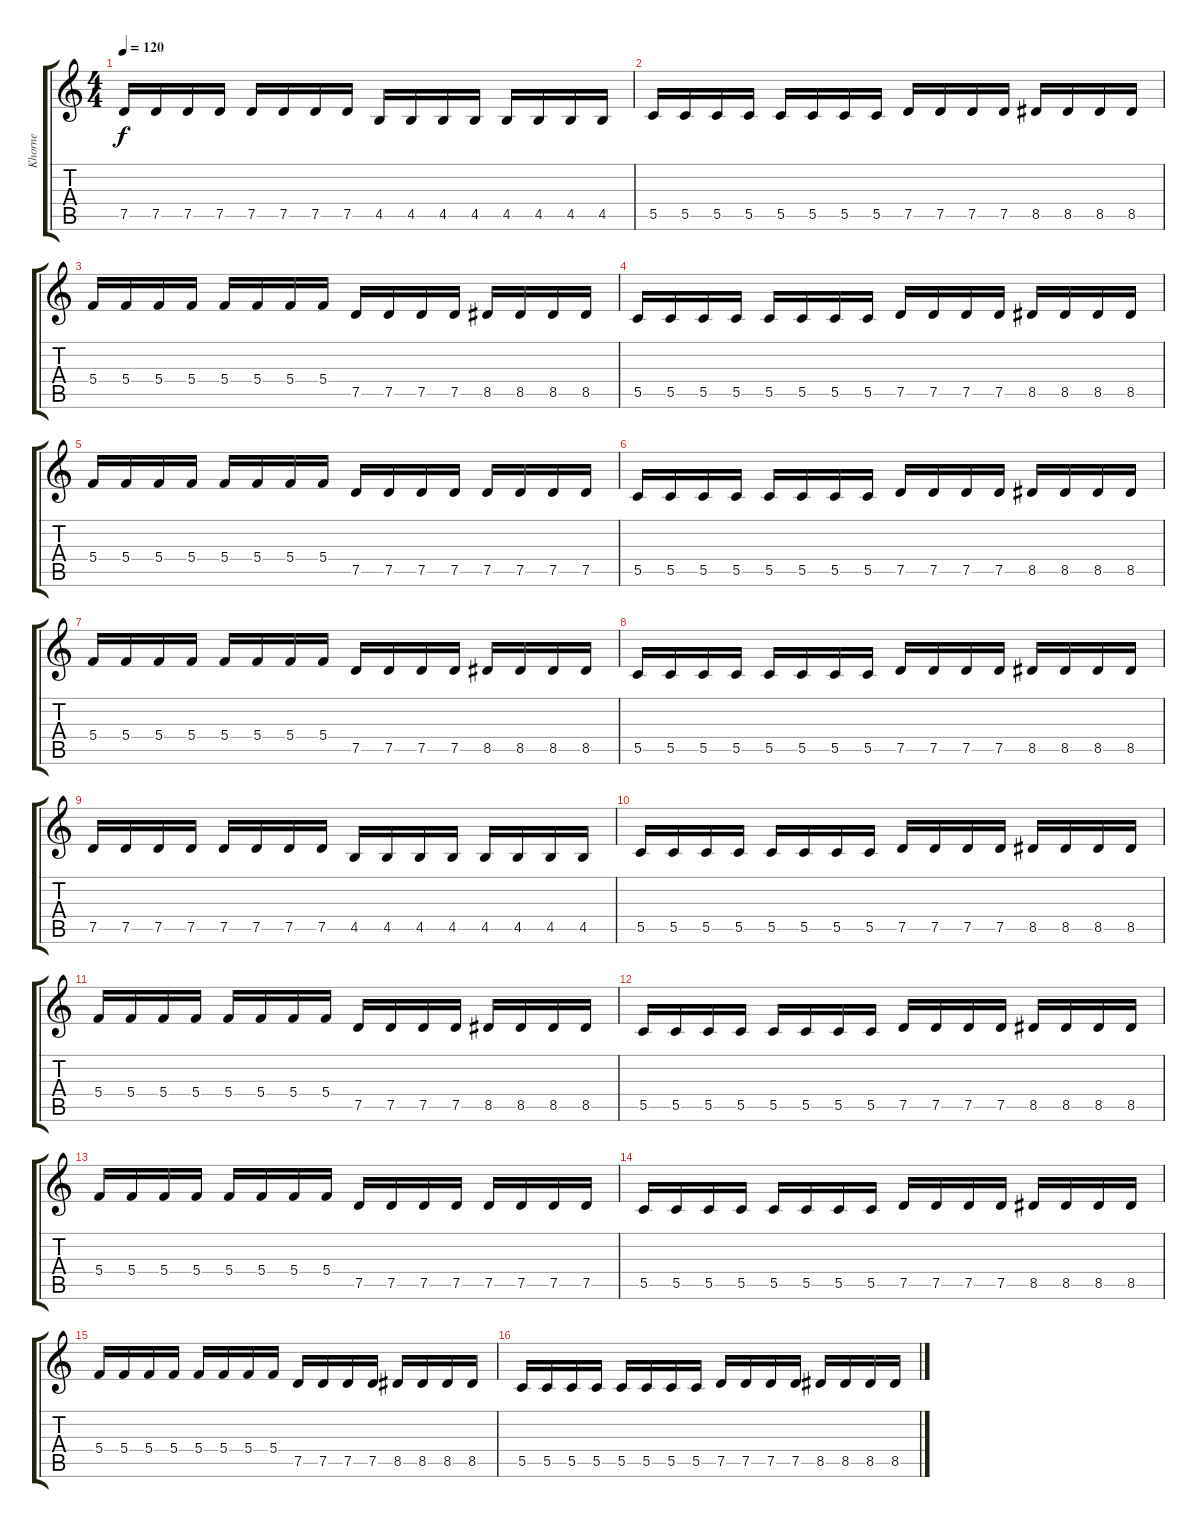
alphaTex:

\track ("Khorne" "Khorne") {instrument distortionguitar}
\staff {score tabs}
\tuning (D4 A3 F3 C3 G2 D2) {hide}
\ts (4 4)
\tempo 120
\clef g2
\ks c
7.5.16{dy f} 7.5.16 7.5.16 7.5.16 7.5.16 7.5.16 7.5.16 7.5.16 4.5.16 4.5.16 4.5.16 4.5.16 4.5.16 4.5.16 4.5.16 4.5.16 |
5.5.16 5.5.16 5.5.16 5.5.16 5.5.16 5.5.16 5.5.16 5.5.16 7.5.16 7.5.16 7.5.16 7.5.16 8.5.16 8.5.16 8.5.16 8.5.16 |
5.4.16 5.4.16 5.4.16 5.4.16 5.4.16 5.4.16 5.4.16 5.4.16 7.5.16 7.5.16 7.5.16 7.5.16 8.5.16 8.5.16 8.5.16 8.5.16 |
5.5.16 5.5.16 5.5.16 5.5.16 5.5.16 5.5.16 5.5.16 5.5.16 7.5.16 7.5.16 7.5.16 7.5.16 8.5.16 8.5.16 8.5.16 8.5.16 |
5.4.16 5.4.16 5.4.16 5.4.16 5.4.16 5.4.16 5.4.16 5.4.16 7.5.16 7.5.16 7.5.16 7.5.16 7.5.16 7.5.16 7.5.16 7.5.16 |
5.5.16 5.5.16 5.5.16 5.5.16 5.5.16 5.5.16 5.5.16 5.5.16 7.5.16 7.5.16 7.5.16 7.5.16 8.5.16 8.5.16 8.5.16 8.5.16 |
5.4.16 5.4.16 5.4.16 5.4.16 5.4.16 5.4.16 5.4.16 5.4.16 7.5.16 7.5.16 7.5.16 7.5.16 8.5.16 8.5.16 8.5.16 8.5.16 |
5.5.16 5.5.16 5.5.16 5.5.16 5.5.16 5.5.16 5.5.16 5.5.16 7.5.16 7.5.16 7.5.16 7.5.16 8.5.16 8.5.16 8.5.16 8.5.16 |
7.5.16 7.5.16 7.5.16 7.5.16 7.5.16 7.5.16 7.5.16 7.5.16 4.5.16 4.5.16 4.5.16 4.5.16 4.5.16 4.5.16 4.5.16 4.5.16 |
5.5.16 5.5.16 5.5.16 5.5.16 5.5.16 5.5.16 5.5.16 5.5.16 7.5.16 7.5.16 7.5.16 7.5.16 8.5.16 8.5.16 8.5.16 8.5.16 |
5.4.16 5.4.16 5.4.16 5.4.16 5.4.16 5.4.16 5.4.16 5.4.16 7.5.16 7.5.16 7.5.16 7.5.16 8.5.16 8.5.16 8.5.16 8.5.16 |
5.5.16 5.5.16 5.5.16 5.5.16 5.5.16 5.5.16 5.5.16 5.5.16 7.5.16 7.5.16 7.5.16 7.5.16 8.5.16 8.5.16 8.5.16 8.5.16 |
5.4.16 5.4.16 5.4.16 5.4.16 5.4.16 5.4.16 5.4.16 5.4.16 7.5.16 7.5.16 7.5.16 7.5.16 7.5.16 7.5.16 7.5.16 7.5.16 |
5.5.16 5.5.16 5.5.16 5.5.16 5.5.16 5.5.16 5.5.16 5.5.16 7.5.16 7.5.16 7.5.16 7.5.16 8.5.16 8.5.16 8.5.16 8.5.16 |
5.4.16 5.4.16 5.4.16 5.4.16 5.4.16 5.4.16 5.4.16 5.4.16 7.5.16 7.5.16 7.5.16 7.5.16 8.5.16 8.5.16 8.5.16 8.5.16 |
5.5.16 5.5.16 5.5.16 5.5.16 5.5.16 5.5.16 5.5.16 5.5.16 7.5.16 7.5.16 7.5.16 7.5.16 8.5.16 8.5.16 8.5.16 8.5.16
